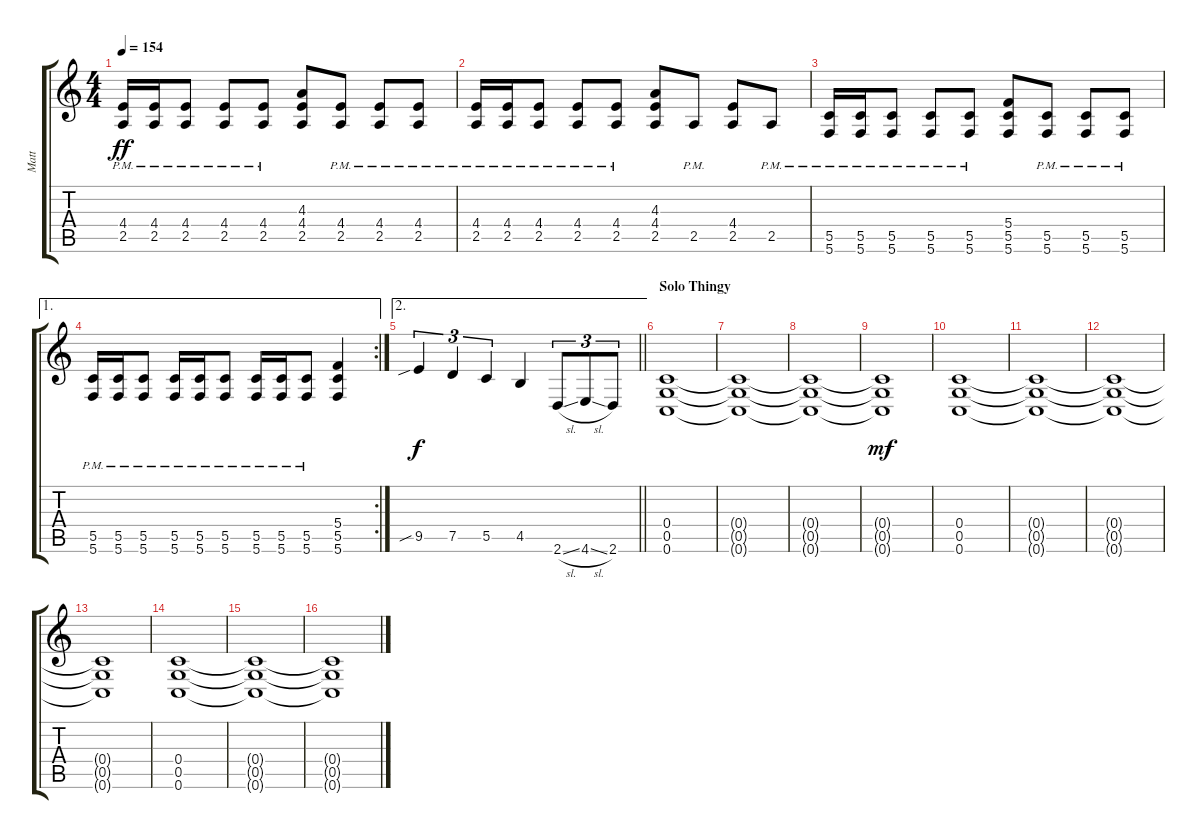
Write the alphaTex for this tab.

\track ("Matt" "Matt") {instrument overdrivenguitar}
\staff {score tabs}
\tuning (D4 A3 F3 C3 G2 C2) {hide}
\ts (4 4)
\tempo 154
\clef g2
\ks c
(4.4{pm} 2.5{pm}).16{dy ff} (4.4{pm} 2.5{pm}).16 (4.4{pm} 2.5{pm}).8 (4.4{pm} 2.5{pm}).8 (4.4{pm} 2.5{pm}).8 (4.3 4.4 2.5).8 (4.4{pm} 2.5{pm}).8 (4.4{pm} 2.5{pm}).8 (4.4{pm} 2.5{pm}).8 |
(4.4{pm} 2.5{pm}).16 (4.4{pm} 2.5{pm}).16 (4.4{pm} 2.5{pm}).8 (4.4{pm} 2.5{pm}).8 (4.4{pm} 2.5{pm}).8 (4.3 4.4 2.5).8 2.5{pm}.8 (4.4 2.5).8 2.5{pm}.8 |
(5.5{pm} 5.6{pm}).16 (5.5{pm} 5.6{pm}).16 (5.5{pm} 5.6{pm}).8 (5.5{pm} 5.6{pm}).8 (5.5{pm} 5.6{pm}).8 (5.4 5.5 5.6).8 (5.5{pm} 5.6{pm}).8 (5.5{pm} 5.6{pm}).8 (5.5{pm} 5.6{pm}).8 |
\ae 1
\rc 2
(5.5{pm} 5.6{pm}).16 (5.5{pm} 5.6{pm}).16 (5.5{pm} 5.6{pm}).8 (5.5{pm} 5.6{pm}).16 (5.5{pm} 5.6{pm}).16 (5.5{pm} 5.6{pm}).8 (5.5{pm} 5.6{pm}).16 (5.5{pm} 5.6{pm}).16 (5.5{pm} 5.6{pm}).8 (5.4 5.5 5.6).4 |
\ae 2
\barLineRight lightlight
9.5{sib}.4{tu (3 2) dy f} 7.5.4{tu (3 2)} 5.5.4{tu (3 2)} 4.5.4 2.6{sl}.8{tu (3 2)} 4.6{sl}.8{tu (3 2)} 2.6.8{tu (3 2)} |
\section ("" "Solo Thingy")
(0.4 0.5 0.6).1 |
(0.4{t} 0.5{t} 0.6{t}).1 |
(0.4{t} 0.5{t} 0.6{t}).1 |
(0.4{t} 0.5{t} 0.6{t}).1{dy mf} |
(0.4 0.5 0.6).1 |
(0.4{t} 0.5{t} 0.6{t}).1 |
(0.4{t} 0.5{t} 0.6{t}).1 |
(0.4{t} 0.5{t} 0.6{t}).1 |
(0.4 0.5 0.6).1 |
(0.4{t} 0.5{t} 0.6{t}).1 |
(0.4{t} 0.5{t} 0.6{t}).1
